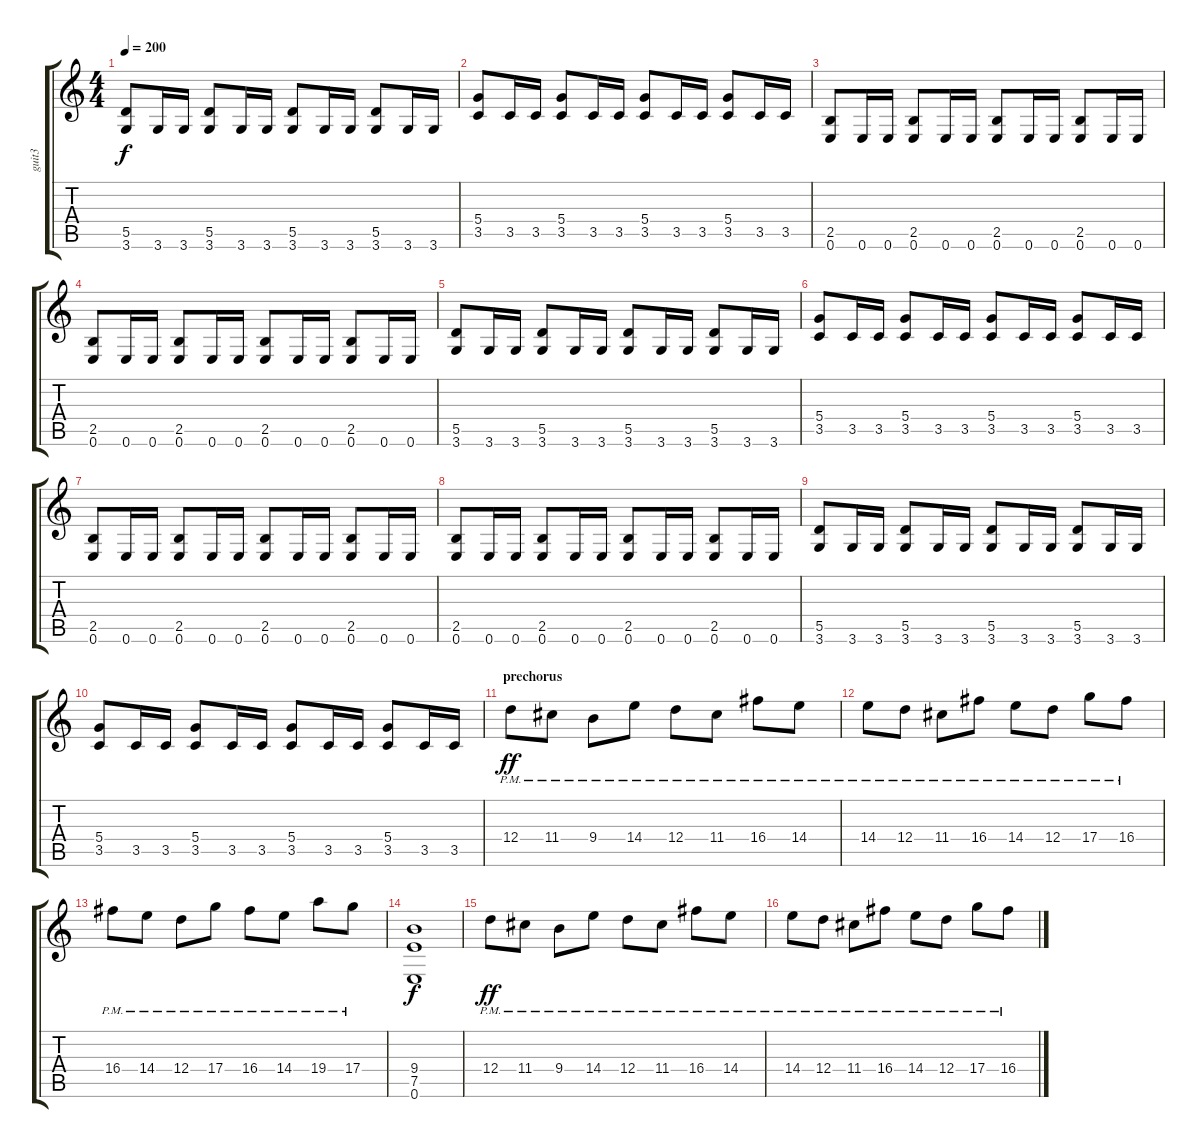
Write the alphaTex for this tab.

\track ("guit3" "guit3") {instrument distortionguitar}
\staff {score tabs}
\tuning (E4 B3 G3 D3 A2 E2) {hide}
\ts (4 4)
\tempo 200
\clef g2
\ks c
(5.5 3.6).8{dy f} 3.6.16 3.6.16 (5.5 3.6).8 3.6.16 3.6.16 (5.5 3.6).8 3.6.16 3.6.16 (5.5 3.6).8 3.6.16 3.6.16 |
(5.4 3.5).8 3.5.16 3.5.16 (5.4 3.5).8 3.5.16 3.5.16 (5.4 3.5).8 3.5.16 3.5.16 (5.4 3.5).8 3.5.16 3.5.16 |
(2.5 0.6).8 0.6.16 0.6.16 (2.5 0.6).8 0.6.16 0.6.16 (2.5 0.6).8 0.6.16 0.6.16 (2.5 0.6).8 0.6.16 0.6.16 |
(2.5 0.6).8 0.6.16 0.6.16 (2.5 0.6).8 0.6.16 0.6.16 (2.5 0.6).8 0.6.16 0.6.16 (2.5 0.6).8 0.6.16 0.6.16 |
(5.5 3.6).8 3.6.16 3.6.16 (5.5 3.6).8 3.6.16 3.6.16 (5.5 3.6).8 3.6.16 3.6.16 (5.5 3.6).8 3.6.16 3.6.16 |
(5.4 3.5).8 3.5.16 3.5.16 (5.4 3.5).8 3.5.16 3.5.16 (5.4 3.5).8 3.5.16 3.5.16 (5.4 3.5).8 3.5.16 3.5.16 |
(2.5 0.6).8 0.6.16 0.6.16 (2.5 0.6).8 0.6.16 0.6.16 (2.5 0.6).8 0.6.16 0.6.16 (2.5 0.6).8 0.6.16 0.6.16 |
(2.5 0.6).8 0.6.16 0.6.16 (2.5 0.6).8 0.6.16 0.6.16 (2.5 0.6).8 0.6.16 0.6.16 (2.5 0.6).8 0.6.16 0.6.16 |
(5.5 3.6).8 3.6.16 3.6.16 (5.5 3.6).8 3.6.16 3.6.16 (5.5 3.6).8 3.6.16 3.6.16 (5.5 3.6).8 3.6.16 3.6.16 |
(5.4 3.5).8 3.5.16 3.5.16 (5.4 3.5).8 3.5.16 3.5.16 (5.4 3.5).8 3.5.16 3.5.16 (5.4 3.5).8 3.5.16 3.5.16 |
\section ("" "prechorus")
12.4{pm}.8{dy ff} 11.4{pm}.8 9.4{pm}.8 14.4{pm}.8 12.4{pm}.8 11.4{pm}.8 16.4{pm}.8 14.4{pm}.8 |
14.4{pm}.8 12.4{pm}.8 11.4{pm}.8 16.4{pm}.8 14.4{pm}.8 12.4{pm}.8 17.4{pm}.8 16.4{pm}.8 |
16.4{pm}.8 14.4{pm}.8 12.4{pm}.8 17.4{pm}.8 16.4{pm}.8 14.4{pm}.8 19.4{pm}.8 17.4{pm}.8 |
(9.4 7.5 0.6).1{dy f} |
12.4{pm}.8{dy ff} 11.4{pm}.8 9.4{pm}.8 14.4{pm}.8 12.4{pm}.8 11.4{pm}.8 16.4{pm}.8 14.4{pm}.8 |
14.4{pm}.8 12.4{pm}.8 11.4{pm}.8 16.4{pm}.8 14.4{pm}.8 12.4{pm}.8 17.4{pm}.8 16.4{pm}.8
